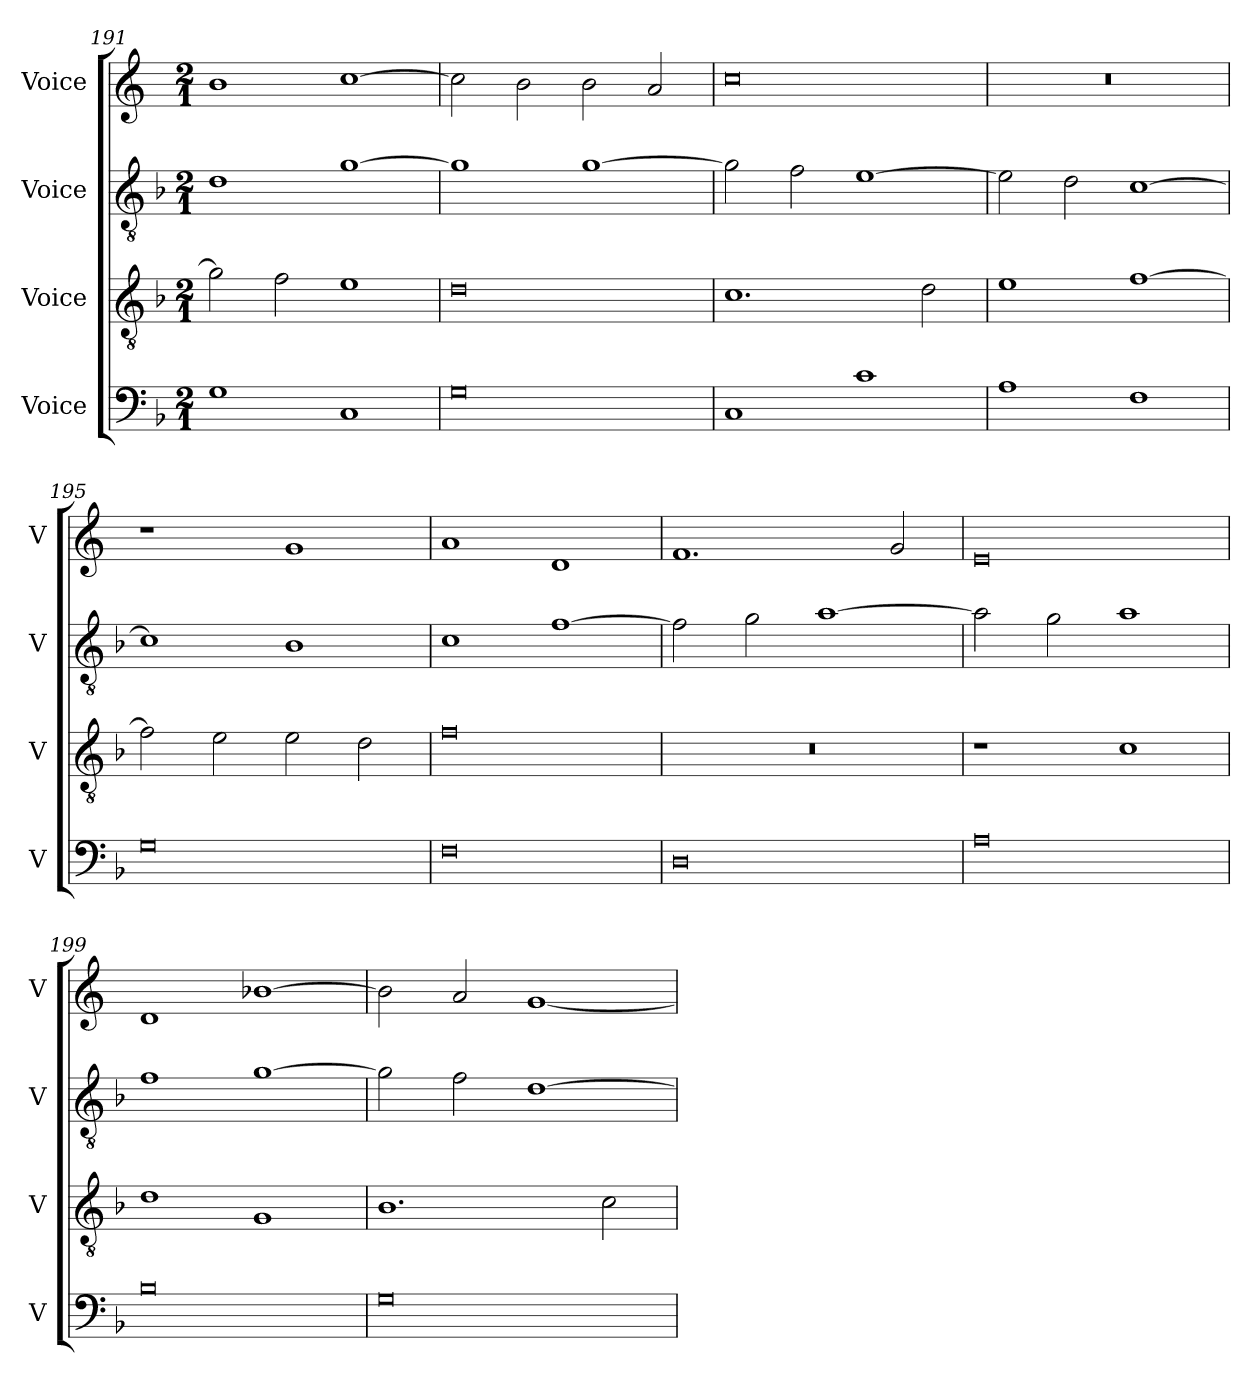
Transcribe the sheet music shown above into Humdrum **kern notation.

**kern	**kern	**kern	**kern
*part4	*part3	*part2	*part1
*staff4	*staff3	*staff2	*staff1
*I"Voice	*I"Voice	*I"Voice	*I"Voice
*I'V	*I'V	*I'V	*I'V
!!LO:LB:g=z
*clefF4	*clefGv2	*clefGv2	*clefG2
*k[b-]	*k[b-]	*k[b-]	*k[]
*M2/1	*M2/1	*M2/1	*M2/1
=191	=191	=191	=191
1G	2g\]	1d	1b
.	2f\	.	.
1C	1e	[1g	[1cc
=192	=192	=192	=192
0G	0d	1g]	2cc\]
.	.	.	2b\
.	.	[1g	2b\
.	.	.	2a/
=193	=193	=193	=193
1C	1.c	2g\]	0cc
.	.	2f\	.
1c	.	[1e	.
.	2d\	.	.
=194	=194	=194	=194
1A	1e	2e\]	0r
.	.	2d\	.
1F	[1f	[1c	.
!!LO:LB:g=z
=195	=195	=195	=195
0G	2f\]	1c]	1r
.	2e\	.	.
.	2e\	1B-	1g
.	2d\	.	.
=196	=196	=196	=196
0F	0f	1c	1a
.	.	[1f	1d
=197	=197	=197	=197
0D	0r	2f\]	1.f
.	.	2g\	.
.	.	[1a	.
.	.	.	2g/
=198	=198	=198	=198
0A	1r	2a\]	0e
.	.	2g\	.
.	1c	1a	.
!!LO:PB:g=z
=199	=199	=199	=199
0B-	1d	1f	1d
.	1G	[1g	[1b-X
=200	=200	=200	=200
0G	1.B-	2g\]	2b-\]
.	.	2f\	2a/
.	.	[1d	[1g
.	2c\	.	.
=	=	=	=
*-	*-	*-	*-
